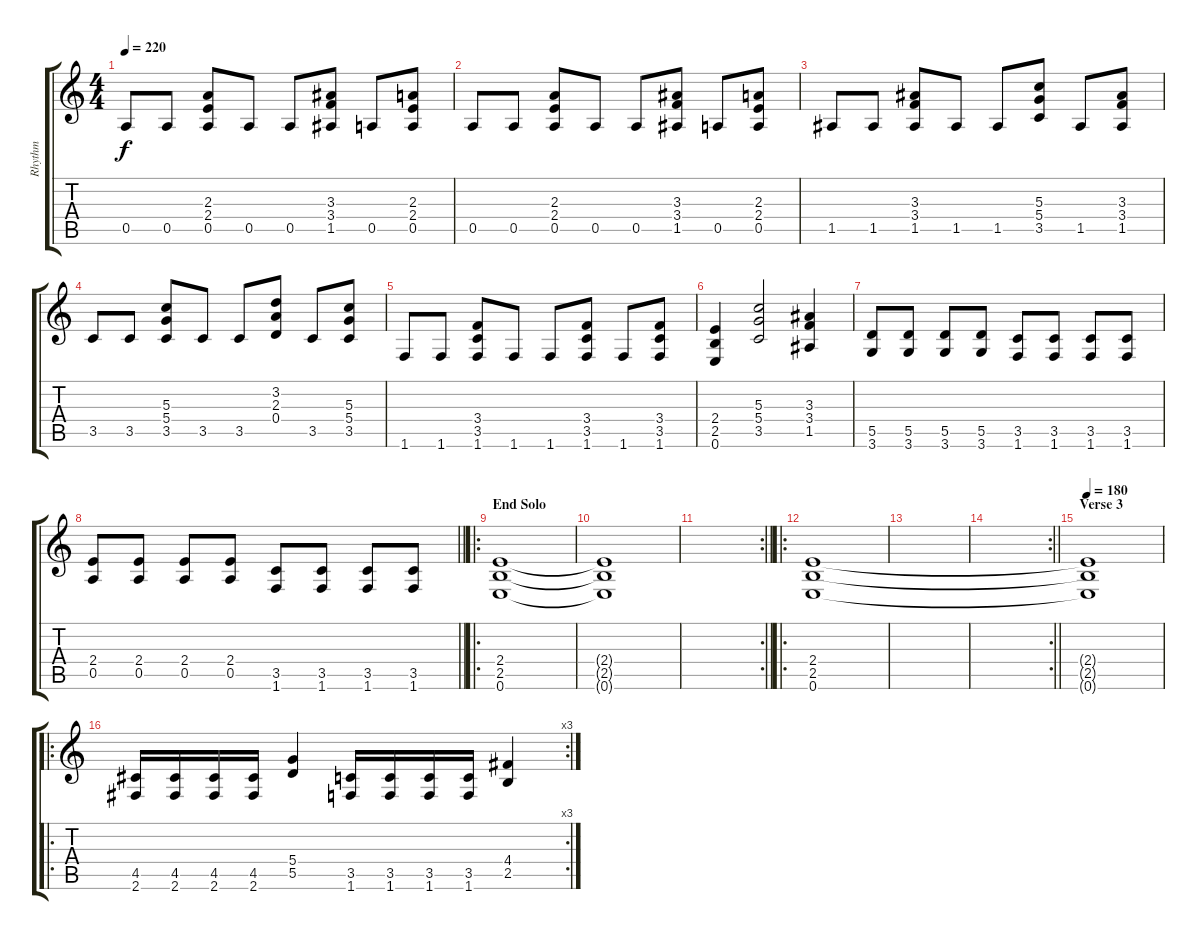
\track ("Rhythm" "Rhythm") {instrument distortionguitar}
\staff {score tabs}
\tuning (E4 B3 G3 D3 A2 E2) {hide}
\ts (4 4)
\tempo 220
\clef g2
\ks c
0.5.8{dy f instrument distortionguitar} 0.5.8 (2.3 2.4 0.5).8 0.5.8 0.5.8 (3.3 3.4 1.5).8 0.5.8 (2.3 2.4 0.5).8 |
0.5.8 0.5.8 (2.3 2.4 0.5).8 0.5.8 0.5.8 (3.3 3.4 1.5).8 0.5.8 (2.3 2.4 0.5).8 |
1.5.8 1.5.8 (3.3 3.4 1.5).8 1.5.8 1.5.8 (5.3 5.4 3.5).8 1.5.8 (3.3 3.4 1.5).8 |
3.5.8 3.5.8 (5.3 5.4 3.5).8 3.5.8 3.5.8 (3.2 2.3 0.4).8 3.5.8 (5.3 5.4 3.5).8 |
1.6.8 1.6.8 (3.4 3.5 1.6).8 1.6.8 1.6.8 (3.4 3.5 1.6).8 1.6.8 (3.4 3.5 1.6).8 |
(2.4 2.5 0.6).4 (5.3 5.4 3.5).2 (3.3 3.4 1.5).4 |
(5.5 3.6).8 (5.5 3.6).8 (5.5 3.6).8 (5.5 3.6).8 (3.5 1.6).8 (3.5 1.6).8 (3.5 1.6).8 (3.5 1.6).8 |
\barLineRight lightlight
(2.4 0.5).8 (2.4 0.5).8 (2.4 0.5).8 (2.4 0.5).8 (3.5 1.6).8 (3.5 1.6).8 (3.5 1.6).8 (3.5 1.6).8 |
\ro
\section ("" "End Solo")
(2.4 2.5 0.6).1{volume 0} |
(2.4{t} 2.5{t} 0.6{t}).1 |
\rc 2
\barLineRight lightlight
|
\ro
(2.4 2.5 0.6).1{volume 16} |
|
\rc 2
\barLineRight lightlight
|
\section ("" "Verse 3")
\tempo 180
(2.4{t} 2.5{t} 0.6{t}).1 |
\ro
\rc 3
(4.5 2.6).16 (4.5 2.6).16 (4.5 2.6).16 (4.5 2.6).16 (5.4 5.5).4 (3.5 1.6).16 (3.5 1.6).16 (3.5 1.6).16 (3.5 1.6).16 (4.4 2.5).4
